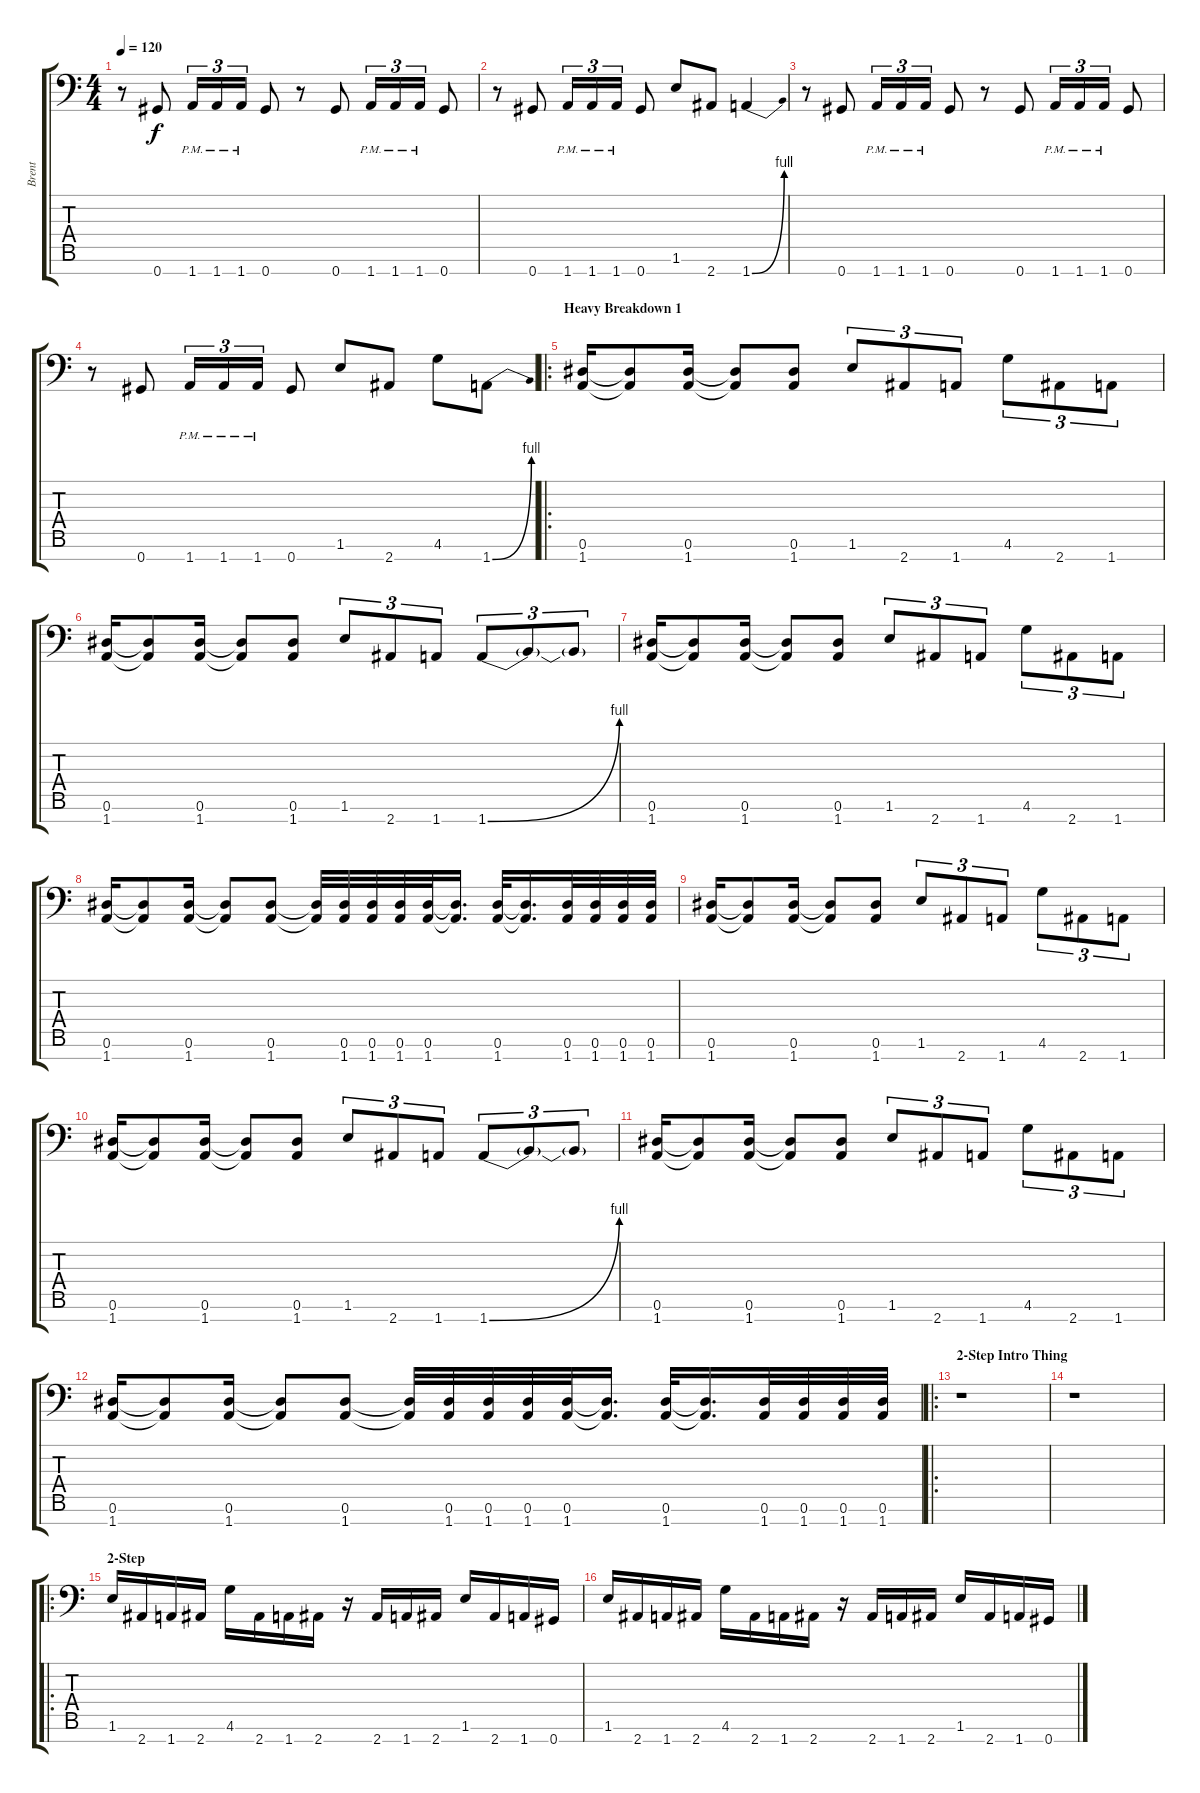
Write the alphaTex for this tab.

\track ("Brent" "Brent") {instrument distortionguitar}
\staff {score tabs}
\tuning (Eb4 Bb3 Gb3 Db3 Ab2 Eb2 Ab1) {hide}
\ts (4 4)
\tempo 120
\clef f4
\ks c
r.8{dy f} 0.7.8 1.7{pm}.16{tu (3 2)} 1.7{pm}.16{tu (3 2)} 1.7{pm}.16{tu (3 2)} 0.7.8 r.8 0.7.8 1.7{pm}.16{tu (3 2)} 1.7{pm}.16{tu (3 2)} 1.7{pm}.16{tu (3 2)} 0.7.8 |
r.8 0.7.8 1.7{pm}.16{tu (3 2)} 1.7{pm}.16{tu (3 2)} 1.7{pm}.16{tu (3 2)} 0.7.8 1.6.8 2.7.8 1.7{be (bend 0 0 60 4)}.4 |
r.8 0.7.8 1.7{pm}.16{tu (3 2)} 1.7{pm}.16{tu (3 2)} 1.7{pm}.16{tu (3 2)} 0.7.8 r.8 0.7.8 1.7{pm}.16{tu (3 2)} 1.7{pm}.16{tu (3 2)} 1.7{pm}.16{tu (3 2)} 0.7.8 |
r.8 0.7.8 1.7{pm}.16{tu (3 2)} 1.7{pm}.16{tu (3 2)} 1.7{pm}.16{tu (3 2)} 0.7.8 1.6.8 2.7.8 4.6.8 1.7{be (bend 0 0 60 4)}.8 |
\ro
\section ("" "Heavy Breakdown 1")
(0.6 1.7).16 (0.6{t} 1.7{t}).8 (0.6 1.7).16 (0.6{t} 1.7{t}).8 (0.6 1.7).8 1.6.8{tu (3 2)} 2.7.8{tu (3 2)} 1.7.8{tu (3 2)} 4.6.8{tu (3 2)} 2.7.8{tu (3 2)} 1.7.8{tu (3 2)} |
(0.6 1.7).16 (0.6{t} 1.7{t}).8 (0.6 1.7).16 (0.6{t} 1.7{t}).8 (0.6 1.7).8 1.6.8{tu (3 2)} 2.7.8{tu (3 2)} 1.7.8{tu (3 2)} 1.7{be (bend 0 0 60 4)}.8{tu (3 2)} 1.7{t}.8{tu (3 2)} 1.7{t}.8{tu (3 2)} |
(0.6 1.7).16 (0.6{t} 1.7{t}).8 (0.6 1.7).16 (0.6{t} 1.7{t}).8 (0.6 1.7).8 1.6.8{tu (3 2)} 2.7.8{tu (3 2)} 1.7.8{tu (3 2)} 4.6.8{tu (3 2)} 2.7.8{tu (3 2)} 1.7.8{tu (3 2)} |
(0.6 1.7).16 (0.6{t} 1.7{t}).8 (0.6 1.7).16 (0.6{t} 1.7{t}).8 (0.6 1.7).8 (0.6{t} 1.7{t}).32 (0.6 1.7).32 (0.6 1.7).32 (0.6 1.7).32 (0.6 1.7).32 (0.6{t} 1.7{t}).16{d} (0.6 1.7).32 (0.6{t} 1.7{t}).16{d} (0.6 1.7).32 (0.6 1.7).32 (0.6 1.7).32 (0.6 1.7).32 |
(0.6 1.7).16 (0.6{t} 1.7{t}).8 (0.6 1.7).16 (0.6{t} 1.7{t}).8 (0.6 1.7).8 1.6.8{tu (3 2)} 2.7.8{tu (3 2)} 1.7.8{tu (3 2)} 4.6.8{tu (3 2)} 2.7.8{tu (3 2)} 1.7.8{tu (3 2)} |
(0.6 1.7).16 (0.6{t} 1.7{t}).8 (0.6 1.7).16 (0.6{t} 1.7{t}).8 (0.6 1.7).8 1.6.8{tu (3 2)} 2.7.8{tu (3 2)} 1.7.8{tu (3 2)} 1.7{be (bend 0 0 60 4)}.8{tu (3 2)} 1.7{t}.8{tu (3 2)} 1.7{t}.8{tu (3 2)} |
(0.6 1.7).16 (0.6{t} 1.7{t}).8 (0.6 1.7).16 (0.6{t} 1.7{t}).8 (0.6 1.7).8 1.6.8{tu (3 2)} 2.7.8{tu (3 2)} 1.7.8{tu (3 2)} 4.6.8{tu (3 2)} 2.7.8{tu (3 2)} 1.7.8{tu (3 2)} |
(0.6 1.7).16 (0.6{t} 1.7{t}).8 (0.6 1.7).16 (0.6{t} 1.7{t}).8 (0.6 1.7).8 (0.6{t} 1.7{t}).32 (0.6 1.7).32 (0.6 1.7).32 (0.6 1.7).32 (0.6 1.7).32 (0.6{t} 1.7{t}).16{d} (0.6 1.7).32 (0.6{t} 1.7{t}).16{d} (0.6 1.7).32 (0.6 1.7).32 (0.6 1.7).32 (0.6 1.7).32 |
\ro
\section ("" "2-Step Intro Thing")
r.1 |
r.1 |
\ro
\section ("" "2-Step")
1.6.16 2.7.16 1.7.16 2.7.16 4.6.16 2.7.16 1.7.16 2.7.16 r.16 2.7.16 1.7.16 2.7.16 1.6.16 2.7.16 1.7.16 0.7.16 |
1.6.16 2.7.16 1.7.16 2.7.16 4.6.16 2.7.16 1.7.16 2.7.16 r.16 2.7.16 1.7.16 2.7.16 1.6.16 2.7.16 1.7.16 0.7.16
